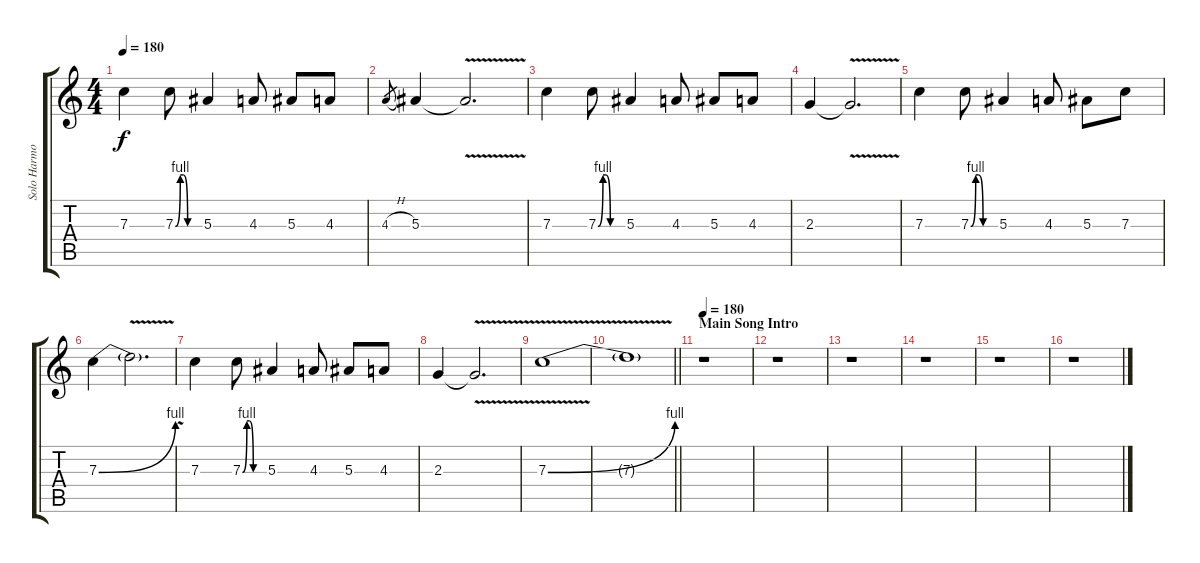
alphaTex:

\track ("Solo Harmony" "Solo Harmo") {instrument distortionguitar}
\staff {score tabs}
\tuning (D4 A3 F3 C3 G2 C2) {hide}
\ts (4 4)
\tempo 180
\clef g2
\ks c
7.3.4{dy f} 7.3{be (custom 0 0 12 4 19 4 30 0 60 0)}.8 5.3.4 4.3.8 5.3.8 4.3.8 |
4.3{h}.8{gr} 5.3.4 5.3{v t}.2{d} |
7.3.4 7.3{be (custom 0 0 12 4 19 4 30 0 60 0)}.8 5.3.4 4.3.8 5.3.8 4.3.8 |
2.3.4 2.3{v t}.2{d} |
7.3.4 7.3{be (custom 0 0 12 4 19 4 30 0 60 0)}.8 5.3.4 4.3.8 5.3.8 7.3.8 |
7.3{be (bend 0 0 60 4)}.4 7.3{v t}.2{d} |
7.3.4 7.3{be (custom 0 0 12 4 19 4 30 0 60 0)}.8 5.3.4 4.3.8 5.3.8 4.3.8 |
2.3.4 2.3{v t}.2{d} |
7.3{be (bend 0 0 60 4) v}.1 |
\barLineRight lightlight
7.3{t}.1 |
\section ("" "Main Song Intro")
\tempo 180
r.1 |
r.1 |
r.1 |
r.1 |
r.1 |
r.1
